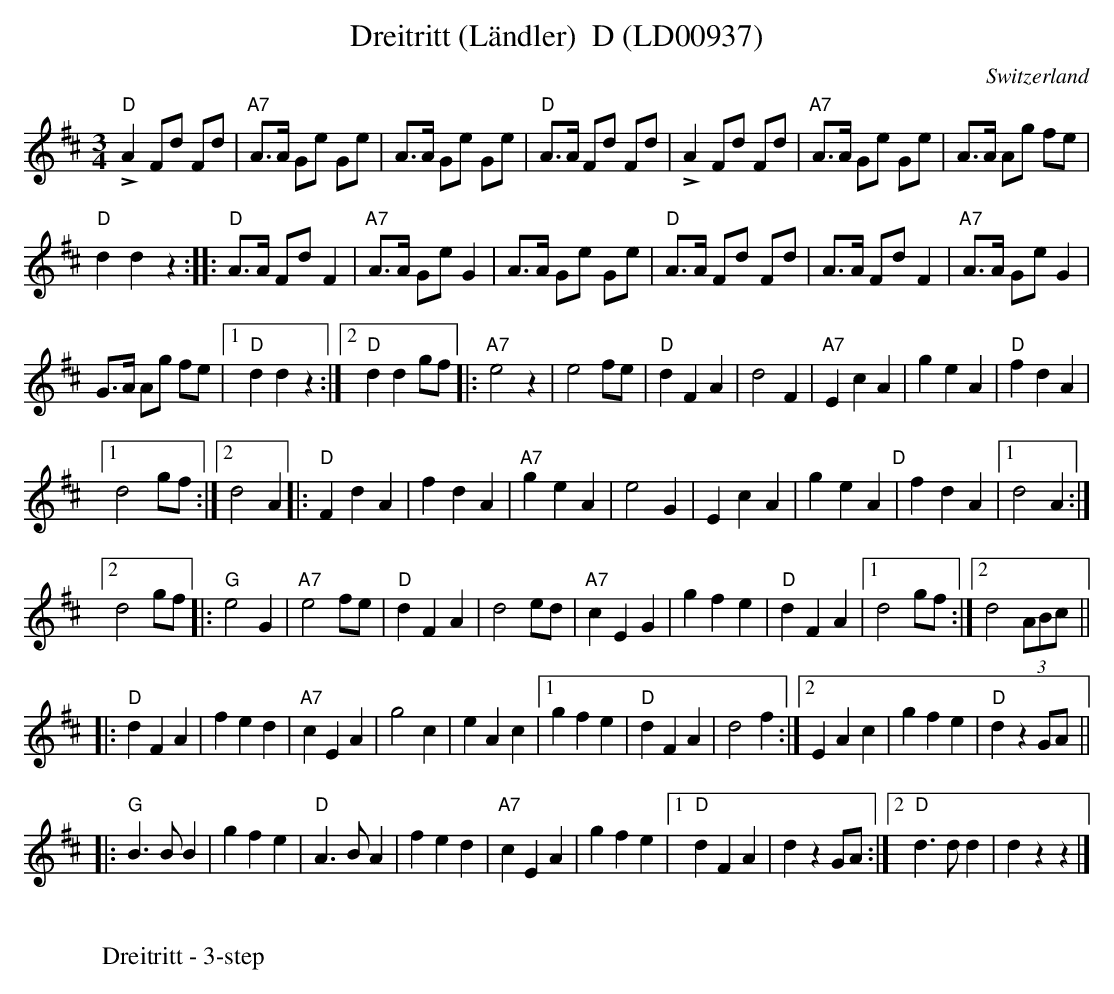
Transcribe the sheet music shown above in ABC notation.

X:1
T: Dreitritt (Ländler)  D (LD00937)
O:Switzerland
M:3/4
L:1/8
K:D major
!>!"D"A2 Fd Fd | "A7"A>A Ge Ge | A>A Ge Ge | "D"A>A Fd Fd |  !>!A2Fd Fd | "A7"A>A Ge Ge | A>A Ag fe |
"D"d2d2z2 :: "D"A>A FdF2 | "A7"A>A GeG2 |  A>A Ge Ge | "D"A>A Fd Fd | A>A Fd F2 | "A7"A>A GeG2 |
G>A Ag fe |1 "D"d2d2z2 :|2 "D"d2d2gf |: "A7"e4z2 | e4fe | "D"d2F2A2 | d4F2 | "A7"E2c2A2 | g2e2A2 | "D"f2d2A2 |1
d4gf :|2 d4A2 |: [L:1/4] "D"FdA | fdA | "A7"geA | e2G | EcA | geA"D" | fdA |1 d2A :|2
 d2g/f/ |: "G"e2G | "A7"e2f/e/| "D"dFA | d2e/d/ | "A7"cEG | gfe | "D"dFA |1 d2g/f/ :|2 d2 (3A/B/c/  ||
|: "D"dFA | fed | "A7"cEA | g2c | eAc |1 gfe | "D"dFA |  d2f :|2 EAc | gfe | "D"dzG/A/  ||
|:  "G"B>BB | gfe | "D"A>BA | fed | "A7"cEA | gfe |1 "D"dFA | dzG/A/ :|2 "D"d>dd | dzz |]
W:
W:Dreitritt - 3-step
